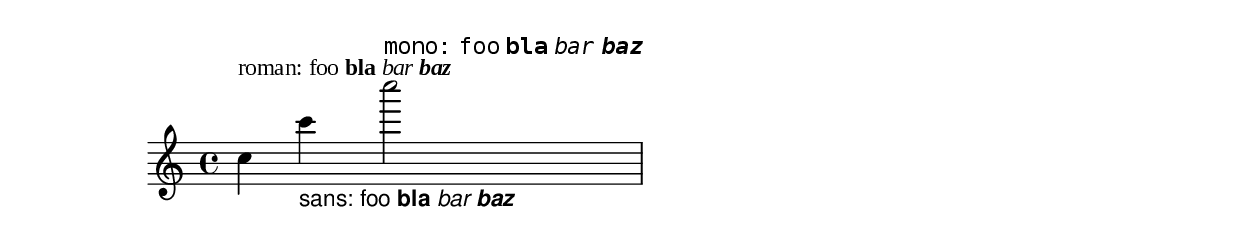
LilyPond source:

%% DO NOT EDIT this file manually; it is automatically
%% generated from LSR http://lsr.di.unimi.it
%% Make any changes in LSR itself, or in Documentation/snippets/new/ ,
%% and then run scripts/auxiliar/makelsr.py
%%
%% This file is in the public domain.
\version "2.18.0"

\header {
  lsrtags = "text, tweaks-and-overrides"

  texidoc = "
The default font families for text can be overridden with
@code{make-pango-font-tree}.

"
  doctitle = "Changing the default text font family"
} % begin verbatim

\paper {
  % change for other default global staff size.
  myStaffSize = #20
  %{
     run
         lilypond -dshow-available-fonts blabla
     to show all fonts available in the process log.
  %}

  #(define fonts
    (make-pango-font-tree "Times New Roman"
                          "Nimbus Sans"
                          "Luxi Mono"
;;                        "Helvetica"
;;                        "Courier"
     (/ myStaffSize 20)))
}

\relative c'' {
  c4^\markup {
    roman: foo \bold bla \italic bar \italic \bold baz
  }
  c'4_\markup {
    \override #'(font-family . sans)
    {
      sans: foo \bold bla \italic bar \italic \bold baz
    }
  }
  c'2^\markup {
    \override #'(font-family . typewriter)
    {
      mono: foo \bold bla \italic bar \italic \bold baz
    }
  }
}
